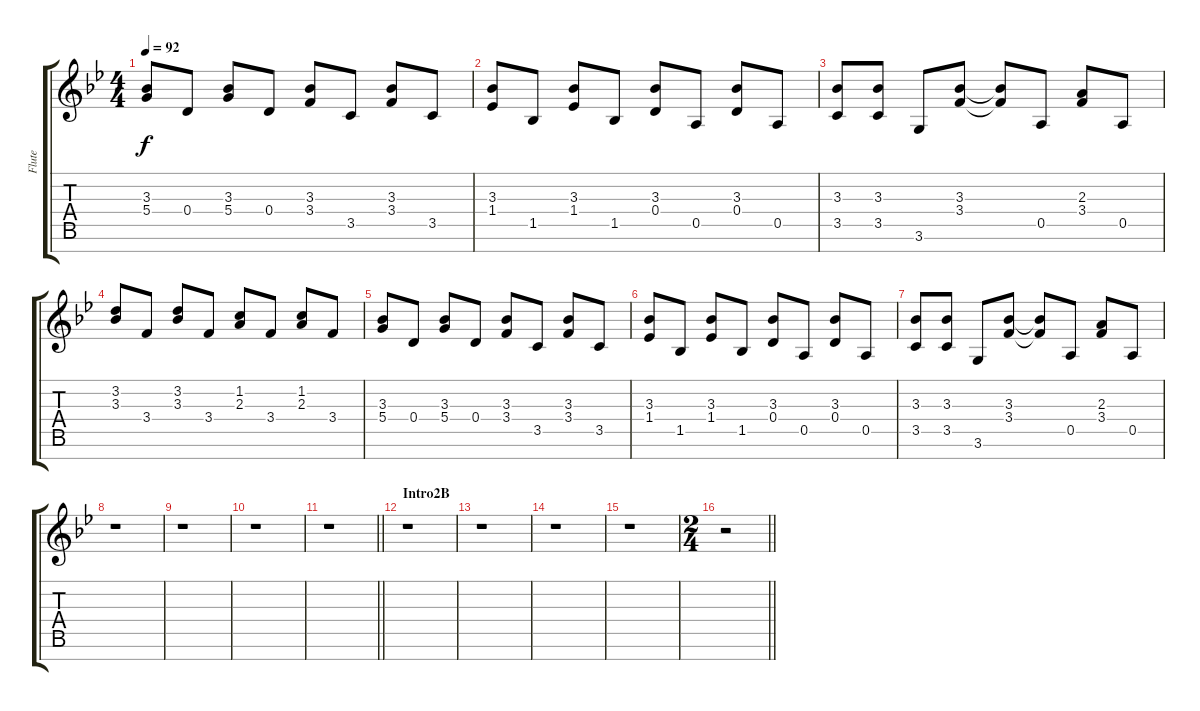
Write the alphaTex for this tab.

\track ("Flute" "Flute") {instrument flute}
\staff {score tabs}
\tuning (E5 B4 G4 D4 A3 E3 B2) {hide}
\ts (4 4)
\tempo 92
\clef g2
\ks bb
(3.3 5.4).8{dy f} 0.4.8 (3.3 5.4).8 0.4.8 (3.3 3.4).8 3.5.8 (3.3 3.4).8 3.5.8 |
(3.3 1.4).8 1.5.8 (3.3 1.4).8 1.5.8 (3.3 0.4).8 0.5.8 (3.3 0.4).8 0.5.8 |
(3.3 3.5).8 (3.3 3.5).8 3.6.8 (3.3 3.4).8 (3.3{t} 3.4{t}).8 0.5.8 (2.3 3.4).8 0.5.8 |
(3.2 3.3).8 3.4.8 (3.2 3.3).8 3.4.8 (1.2 2.3).8 3.4.8 (1.2 2.3).8 3.4.8 |
(3.3 5.4).8 0.4.8 (3.3 5.4).8 0.4.8 (3.3 3.4).8 3.5.8 (3.3 3.4).8 3.5.8 |
(3.3 1.4).8 1.5.8 (3.3 1.4).8 1.5.8 (3.3 0.4).8 0.5.8 (3.3 0.4).8 0.5.8 |
(3.3 3.5).8 (3.3 3.5).8 3.6.8 (3.3 3.4).8 (3.3{t} 3.4{t}).8 0.5.8 (2.3 3.4).8 0.5.8 |
r.1 |
r.1 |
r.1 |
\barLineRight lightlight
r.1 |
\section ("" "Intro2B")
r.1 |
r.1 |
r.1 |
r.1 |
\ts (2 4)
\barLineRight lightlight
r.2
